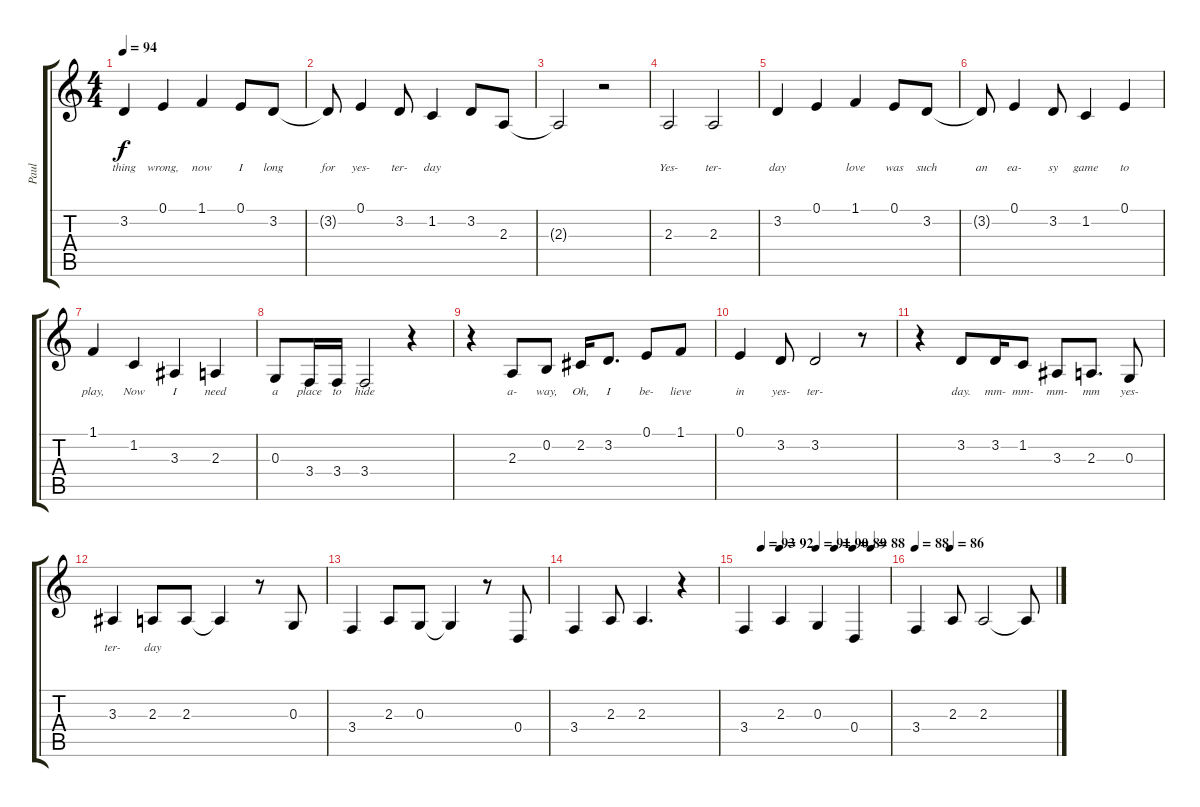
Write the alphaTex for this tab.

\track ("Paul" "Paul") {instrument clarinet}
\staff {score tabs}
\tuning (E4 B3 G3 D3 A2 E2) {hide}
\ts (4 4)
\tempo 94
\clef g2
\ks c
3.2.4{lyrics (0 "thing") lyrics (1 "") lyrics (2 "") lyrics (3 "") lyrics (4 "") dy f} 0.1.4{lyrics (0 "wrong,") lyrics (1 "") lyrics (2 "") lyrics (3 "") lyrics (4 "")} 1.1.4{lyrics (0 "now") lyrics (1 "") lyrics (2 "") lyrics (3 "") lyrics (4 "")} 0.1.8{lyrics (0 "I") lyrics (1 "") lyrics (2 "") lyrics (3 "") lyrics (4 "")} 3.2.8{lyrics (0 "long") lyrics (1 "") lyrics (2 "") lyrics (3 "") lyrics (4 "")} |
3.2{t}.8{lyrics (0 "for") lyrics (1 "") lyrics (2 "") lyrics (3 "") lyrics (4 "")} 0.1.4{lyrics (0 "yes-") lyrics (1 "") lyrics (2 "") lyrics (3 "") lyrics (4 "")} 3.2.8{lyrics (0 "ter-") lyrics (1 "") lyrics (2 "") lyrics (3 "") lyrics (4 "")} 1.2.4{lyrics (0 "day") lyrics (1 "") lyrics (2 "") lyrics (3 "") lyrics (4 "")} 3.2.8{lyrics (0 "") lyrics (1 "") lyrics (2 "") lyrics (3 "") lyrics (4 "")} 2.3.8{lyrics (0 "") lyrics (1 "") lyrics (2 "") lyrics (3 "") lyrics (4 "")} |
2.3{t}.2{lyrics (0 "") lyrics (1 "") lyrics (2 "") lyrics (3 "") lyrics (4 "")} r.2 |
2.3.2{lyrics (0 "Yes-") lyrics (1 "") lyrics (2 "") lyrics (3 "") lyrics (4 "")} 2.3.2{lyrics (0 "ter-") lyrics (1 "") lyrics (2 "") lyrics (3 "") lyrics (4 "")} |
3.2.4{lyrics (0 "day") lyrics (1 "") lyrics (2 "") lyrics (3 "") lyrics (4 "")} 0.1.4{lyrics (0 "") lyrics (1 "") lyrics (2 "") lyrics (3 "") lyrics (4 "")} 1.1.4{lyrics (0 "love") lyrics (1 "") lyrics (2 "") lyrics (3 "") lyrics (4 "")} 0.1.8{lyrics (0 "was") lyrics (1 "") lyrics (2 "") lyrics (3 "") lyrics (4 "")} 3.2.8{lyrics (0 "such") lyrics (1 "") lyrics (2 "") lyrics (3 "") lyrics (4 "")} |
3.2{t}.8{lyrics (0 "an") lyrics (1 "") lyrics (2 "") lyrics (3 "") lyrics (4 "")} 0.1.4{lyrics (0 "ea-") lyrics (1 "") lyrics (2 "") lyrics (3 "") lyrics (4 "")} 3.2.8{lyrics (0 "sy") lyrics (1 "") lyrics (2 "") lyrics (3 "") lyrics (4 "")} 1.2.4{lyrics (0 "game") lyrics (1 "") lyrics (2 "") lyrics (3 "") lyrics (4 "")} 0.1.4{lyrics (0 "to") lyrics (1 "") lyrics (2 "") lyrics (3 "") lyrics (4 "")} |
1.1.4{lyrics (0 "play,") lyrics (1 "") lyrics (2 "") lyrics (3 "") lyrics (4 "")} 1.2.4{lyrics (0 "Now") lyrics (1 "") lyrics (2 "") lyrics (3 "") lyrics (4 "")} 3.3.4{lyrics (0 "I") lyrics (1 "") lyrics (2 "") lyrics (3 "") lyrics (4 "")} 2.3.4{lyrics (0 "need") lyrics (1 "") lyrics (2 "") lyrics (3 "") lyrics (4 "")} |
0.3.8{lyrics (0 "a") lyrics (1 "") lyrics (2 "") lyrics (3 "") lyrics (4 "")} 3.4.16{lyrics (0 "place") lyrics (1 "") lyrics (2 "") lyrics (3 "") lyrics (4 "")} 3.4.16{lyrics (0 "to") lyrics (1 "") lyrics (2 "") lyrics (3 "") lyrics (4 "")} 3.4.2{lyrics (0 "hide") lyrics (1 "") lyrics (2 "") lyrics (3 "") lyrics (4 "")} r.4 |
r.4 2.3.8{lyrics (0 "a-") lyrics (1 "") lyrics (2 "") lyrics (3 "") lyrics (4 "")} 0.2.8{lyrics (0 "way,") lyrics (1 "") lyrics (2 "") lyrics (3 "") lyrics (4 "")} 2.2.16{lyrics (0 "Oh,") lyrics (1 "") lyrics (2 "") lyrics (3 "") lyrics (4 "")} 3.2.8{d lyrics (0 "I") lyrics (1 "") lyrics (2 "") lyrics (3 "") lyrics (4 "")} 0.1.8{lyrics (0 "be-") lyrics (1 "") lyrics (2 "") lyrics (3 "") lyrics (4 "")} 1.1.8{lyrics (0 "lieve") lyrics (1 "") lyrics (2 "") lyrics (3 "") lyrics (4 "")} |
0.1.4{lyrics (0 "in") lyrics (1 "") lyrics (2 "") lyrics (3 "") lyrics (4 "")} 3.2.8{lyrics (0 "yes-") lyrics (1 "") lyrics (2 "") lyrics (3 "") lyrics (4 "")} 3.2.2{lyrics (0 "ter-") lyrics (1 "") lyrics (2 "") lyrics (3 "") lyrics (4 "")} r.8 |
r.4 3.2.8{lyrics (0 "day.") lyrics (1 "") lyrics (2 "") lyrics (3 "") lyrics (4 "")} 3.2.16{lyrics (0 "mm-") lyrics (1 "") lyrics (2 "") lyrics (3 "") lyrics (4 "")} 1.2.8{lyrics (0 "mm-") lyrics (1 "") lyrics (2 "") lyrics (3 "") lyrics (4 "")} 3.3.8{lyrics (0 "mm-") lyrics (1 "") lyrics (2 "") lyrics (3 "") lyrics (4 "")} 2.3.8{d lyrics (0 "mm") lyrics (1 "") lyrics (2 "") lyrics (3 "") lyrics (4 "")} 0.3.8{lyrics (0 "yes-") lyrics (1 "") lyrics (2 "") lyrics (3 "") lyrics (4 "")} |
3.3.4{lyrics (0 "ter-") lyrics (1 "") lyrics (2 "") lyrics (3 "") lyrics (4 "")} 2.3.8{lyrics (0 "day") lyrics (1 "") lyrics (2 "") lyrics (3 "") lyrics (4 "")} 2.3.8 2.3{t}.4 r.8 0.3.8 |
3.4.4 2.3.8 0.3.8 0.3{t}.4 r.8 0.4.8 |
3.4.4 2.3.8 2.3.4{d} r.4 |
\tempo (93 0.125)
\tempo (92 0.25)
\tempo (91 0.5)
\tempo (90 0.625)
\tempo (89 0.75)
\tempo (88 0.875)
3.4.4 2.3.4 0.3.4 0.4.4 |
\tempo 88
\tempo (86 0.25)
3.4.4 2.3.8 2.3.2 2.3{t}.8
